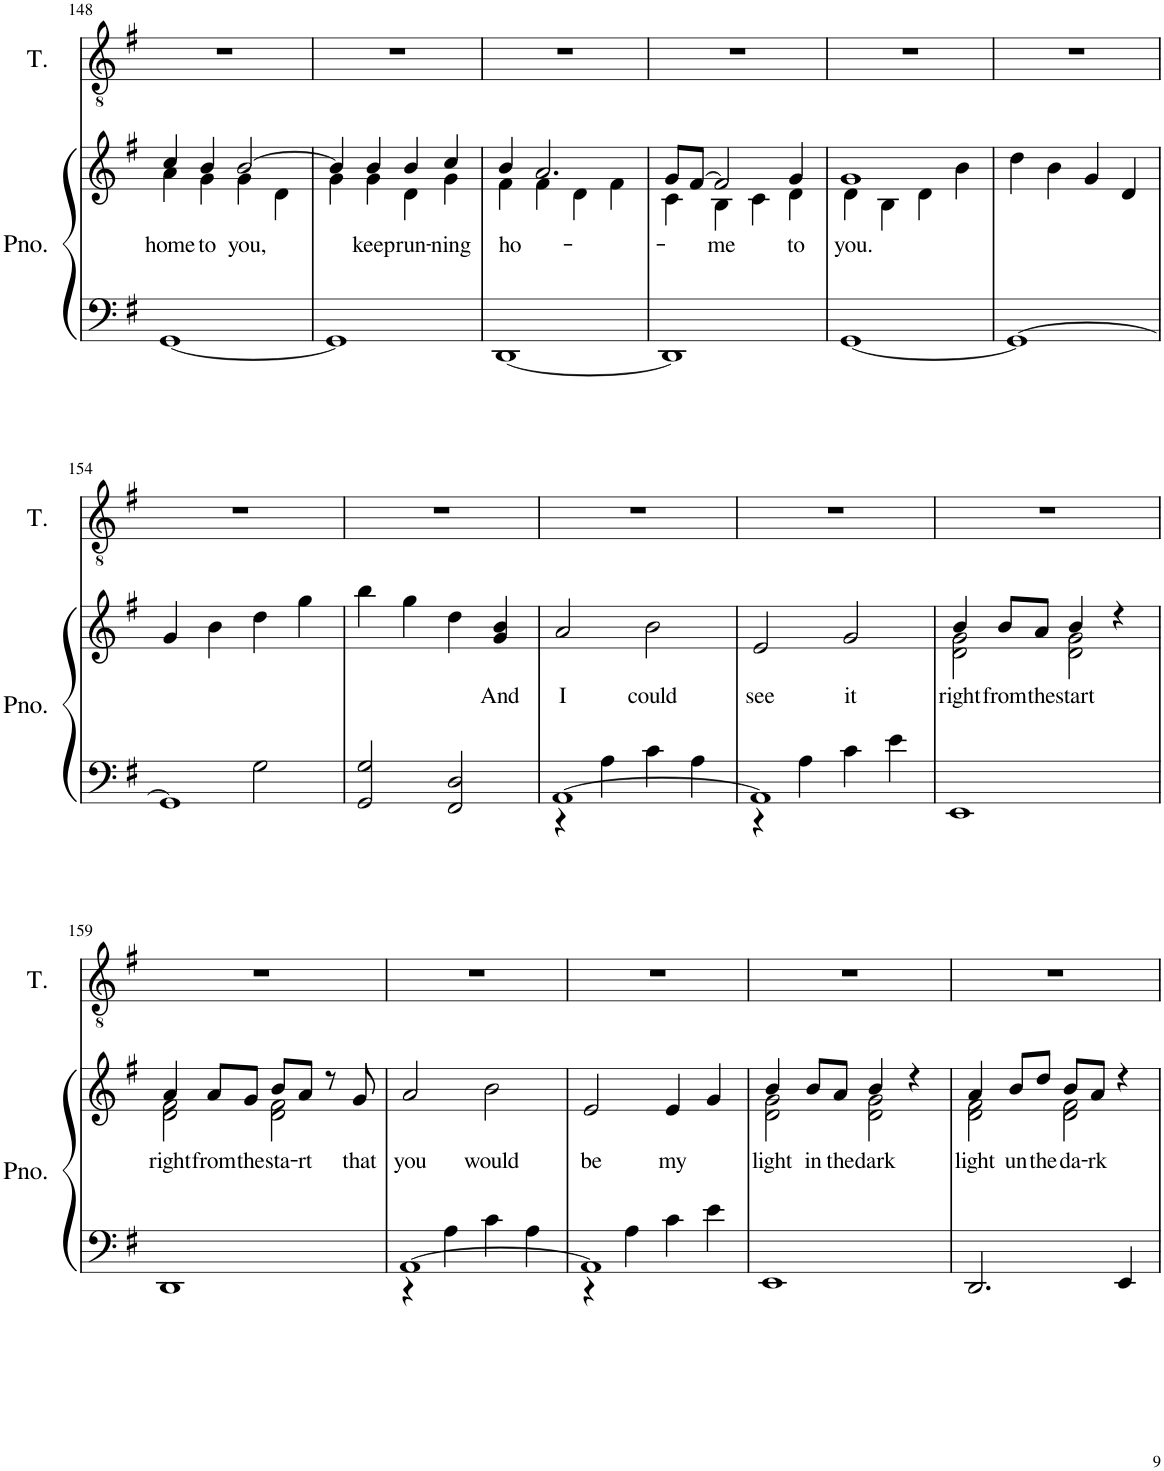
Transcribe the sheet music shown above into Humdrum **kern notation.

**kern	**kern	**text	**kern
*part2	*part2	*part2	*part1
*staff3	*staff2	*staff2	*staff1
*I"Piano	*	*	*I"Tenor
*I'Pno.	*	*	*I'T.
!!LO:PB:g=z
*clefF4	*clefG2	*	*clefGv2
*k[f#]	*k[f#]	*	*k[f#]
*M4/4	*M4/4	*	*M4/4
=148	=148	=148	=148
!	!	!LO:LY:b	!
*	*^	*	*
[1GG	4cc/	4a\	home	1r
!	!	!	!LO:LY:b	!
.	4b/	4g\	to	.
!	!	!	!LO:LY:b	!
.	[2b/	4g\	you,	.
.	.	4d\	.	.
=149	=149	=149	=149	=149
1GG]	4b/]	4g\	.	1r
!	!	!	!LO:LY:b	!
.	4b/	4g\	keep	.
!	!	!	!LO:LY:b	!
.	4b/	4d\	run-	.
!	!	!	!LO:LY:b	!
.	4cc/	4g\	-ning	.
=150	=150	=150	=150	=150
!	!	!	!LO:LY:b	!
[1DD	4b/	4f#\	ho-	1r
.	2.a/	4f#\	.	.
.	.	4d\	.	.
.	.	4f#\	.	.
=151	=151	=151	=151	=151
1DD]	8g/L	4c\	.	1r
.	[8f#/J	.	.	.
!	!	!	!LO:LY:b	!
.	2f#/]	4B\	-me	.
.	.	4c\	.	.
!	!	!	!LO:LY:b	!
.	4g/	4d\	to	.
=152	=152	=152	=152	=152
!	!	!	!LO:LY:b	!
[1GG	1g	4d\	you.	1r
.	.	4B\	.	.
.	.	4d\	.	.
.	.	4b\	.	.
*	*v	*v	*	*
=153	=153	=153	=153
1GG_	4dd\	.	1r
.	4b\	.	.
.	4g/	.	.
.	4d/	.	.
!!LO:LB:g=z
=154	=154	=154	=154
*^	*	*	*
1GG]	2ryy	4g/	.	1r
.	.	4b\	.	.
.	2G\	4dd\	.	.
.	.	4gg\	.	.
*v	*v	*	*	*
=155	=155	=155	=155
2GG/ 2G/	4bb\	.	1r
.	4gg\	.	.
2FF#/ 2D/	4dd\	.	.
!	!	!LO:LY:b	!
.	4g/ 4b/	And	.
=156	=156	=156	=156
*^	*	*	*
!	!	!	!LO:LY:b	!
[1AA	4r	2a/	I	1r
.	4A\	.	.	.
!	!	!	!LO:LY:b	!
.	4c\	2b\	could	.
.	4A\	.	.	.
=157	=157	=157	=157	=157
!	!	!	!LO:LY:b	!
1AA]	4r	2e/	see	1r
.	4A\	.	.	.
!	!	!	!LO:LY:b	!
.	4c\	2g/	it	.
.	4e\	.	.	.
=158	=158	=158	=158	=158
!	!	!	!LO:LY:b	!
*v	*v	*^	*	*
1EE	4b/	2d\ 2g\	right	1r
!	!	!	!LO:LY:b	!
.	8b/L	.	from	.
!	!	!	!LO:LY:b	!
.	8a/J	.	the	.
!	!	!	!LO:LY:b	!
.	4b/	2d\ 2g\	start	.
.	4r	.	.	.
!!LO:LB:g=z
=159	=159	=159	=159	=159
!	!	!	!LO:LY:b	!
1DD	4a/	2d\ 2f#\	right	1r
!	!	!	!LO:LY:b	!
.	8a/L	.	from	.
!	!	!	!LO:LY:b	!
.	8g/J	.	the	.
!	!	!	!LO:LY:b	!
.	8b/L	2d\ 2f#\	sta-	.
!	!	!	!LO:LY:b	!
.	8a/J	.	-rt	.
.	8r	.	.	.
!	!	!	!LO:LY:b	!
.	8g/	.	that	.
*	*v	*v	*	*
=160	=160	=160	=160
*^	*	*	*
!	!	!	!LO:LY:b	!
[1AA	4r	2a/	you	1r
.	4A\	.	.	.
!	!	!	!LO:LY:b	!
.	4c\	2b\	would	.
.	4A\	.	.	.
=161	=161	=161	=161	=161
!	!	!	!LO:LY:b	!
1AA]	4r	2e/	be	1r
.	4A\	.	.	.
!	!	!	!LO:LY:b	!
.	4c\	4e/	my	.
.	4e\	4g/	.	.
=162	=162	=162	=162	=162
!	!	!	!LO:LY:b	!
*v	*v	*^	*	*
1EE	4b/	2d\ 2g\	light	1r
!	!	!	!LO:LY:b	!
.	8b/L	.	in	.
!	!	!	!LO:LY:b	!
.	8a/J	.	the	.
!	!	!	!LO:LY:b	!
.	4b/	2d\ 2g\	dark	.
.	4r	.	.	.
=163	=163	=163	=163	=163
!	!	!	!LO:LY:b	!
2.DD/	4a/	2d\ 2f#\	light	1r
!	!	!	!LO:LY:b	!
.	8b/L	.	un	.
!	!	!	!LO:LY:b	!
.	8dd/J	.	the	.
!	!	!	!LO:LY:b	!
.	8b/L	2d\ 2f#\	da-	.
!	!	!	!LO:LY:b	!
.	8a/J	.	-rk	.
4EE/	4r	.	.	.
*	*v	*v	*	*
=	=	=	=
*-	*-	*-	*-
